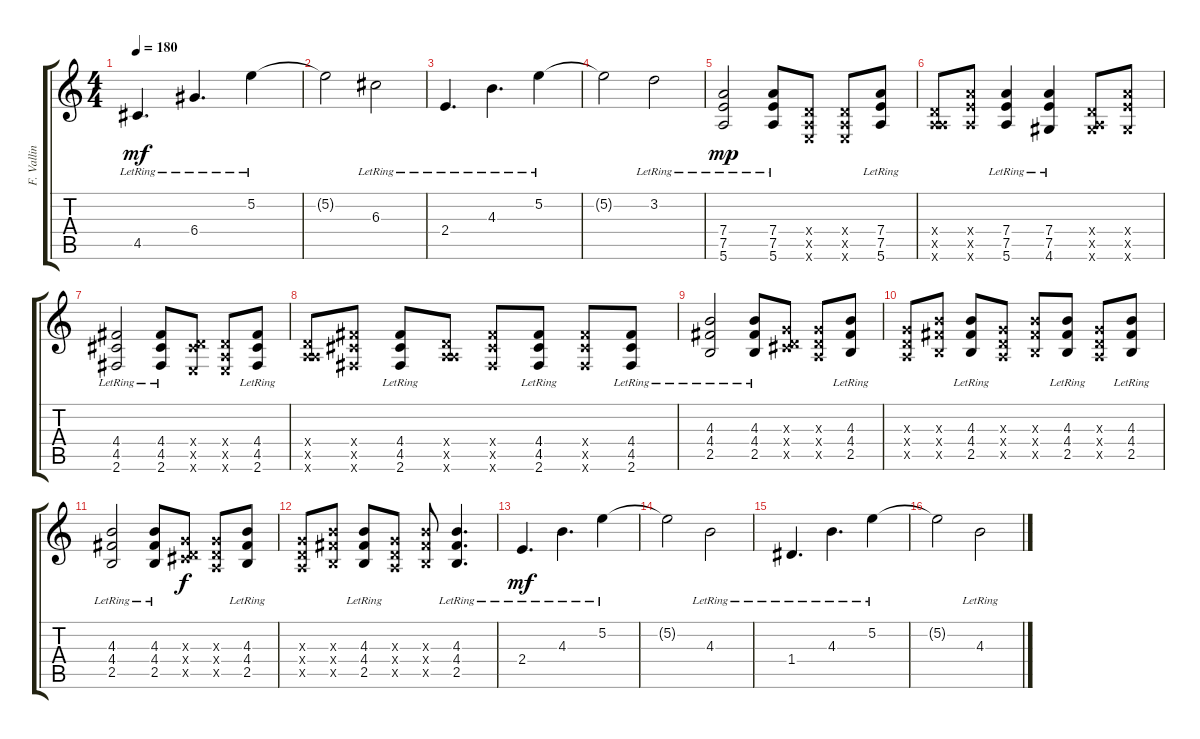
\track ("F. Vallin" "F. Vallin") {instrument acousticguitarsteel}
\staff {score tabs}
\tuning (E4 B3 G3 D3 A2 E2) {hide}
\ts (4 4)
\tempo 180
\clef g2
\ks c
4.5{lr}.4{d dy mf} 6.4{lr}.4{d} 5.2{lr}.4 |
5.2{t}.2 6.3{lr}.2 |
2.4{lr}.4{d} 4.3{lr}.4{d} 5.2{lr}.4 |
5.2{t}.2 3.2{lr}.2 |
(7.4{lr} 7.5{lr} 5.6{lr}).2{dy mp} (7.4{lr} 7.5{lr} 5.6{lr}).8 (0.4{x} 0.5{x} 0.6{x}).8 (0.4{x} 0.5{x} 0.6{x}).8 (7.4{lr} 7.5{lr} 5.6{lr}).8 |
(0.4{x} 0.5{x} 5.6{x}).8 (7.4{x} 7.5{x} 5.6{x}).8 (7.4{lr} 7.5{lr} 5.6{lr}).4 (7.4{lr} 7.5{lr} 4.6{lr}).4 (0.4{x} 0.5{x} 4.6{x}).8 (7.4{x} 7.5{x} 4.6{x}).8 |
(4.4{lr} 4.5{lr} 2.6{lr}).2 (4.4{lr} 4.5{lr} 2.6{lr}).8 (0.4{x} 4.5{x} 0.6{x}).8 (0.4{x} 0.5{x} 0.6{x}).8 (4.4{lr} 4.5{lr} 2.6{lr}).8 |
(0.4{x} 0.5{x} 5.6{x}).8 (4.4{x} 4.5{x} 2.6{x}).8 (4.4{lr} 4.5{lr} 2.6{lr}).8 (0.4{x} 0.5{x} 5.6{x}).8 (4.4{x} 4.5{x} 2.6{x}).8 (4.4{lr} 4.5{lr} 2.6{lr}).8 (4.4{x} 4.5{x} 2.6{x}).8 (4.4{lr} 4.5{lr} 2.6{lr}).8 |
(4.3{lr} 4.4{lr} 2.5{lr}).2 (4.3{lr} 4.4{lr} 2.5{lr}).8 (0.3{x} 0.4{x} 4.5{x}).8 (0.3{x} 0.4{x} 0.5{x}).8 (4.3{lr} 4.4{lr} 2.5{lr}).8 |
(0.3{x} 0.4{x} 0.5{x}).8 (4.3{x} 4.4{x} 2.5{x}).8 (4.3{lr} 4.4{lr} 2.5{lr}).8 (0.3{x} 0.4{x} 0.5{x}).8 (4.3{x} 4.4{x} 2.5{x}).8 (4.3{lr} 4.4{lr} 2.5{lr}).8 (0.3{x} 0.4{x} 0.5{x}).8 (4.3{lr} 4.4{lr} 2.5{lr}).8 |
(4.3{lr} 4.4{lr} 2.5{lr}).2 (4.3{lr} 4.4{lr} 2.5{lr}).8 (0.3{x} 0.4{x} 4.5{x}).8{dy f} (0.3{x} 0.4{x} 0.5{x}).8 (4.3{lr} 4.4{lr} 2.5{lr}).8 |
(0.3{x} 0.4{x} 0.5{x}).8 (4.3{x} 4.4{x} 2.5{x}).8 (4.3{lr} 4.4{lr} 2.5{lr}).8 (0.3{x} 0.4{x} 0.5{x}).8 (4.3{x} 4.4{x} 2.5{x}).8 (4.3{lr} 4.4{lr} 2.5{lr}).4{d} |
2.4{lr}.4{d dy mf} 4.3{lr}.4{d} 5.2{lr}.4 |
5.2{t}.2 4.3{lr}.2 |
1.4{lr}.4{d} 4.3{lr}.4{d} 5.2{lr}.4 |
5.2{t}.2 4.3{lr}.2
